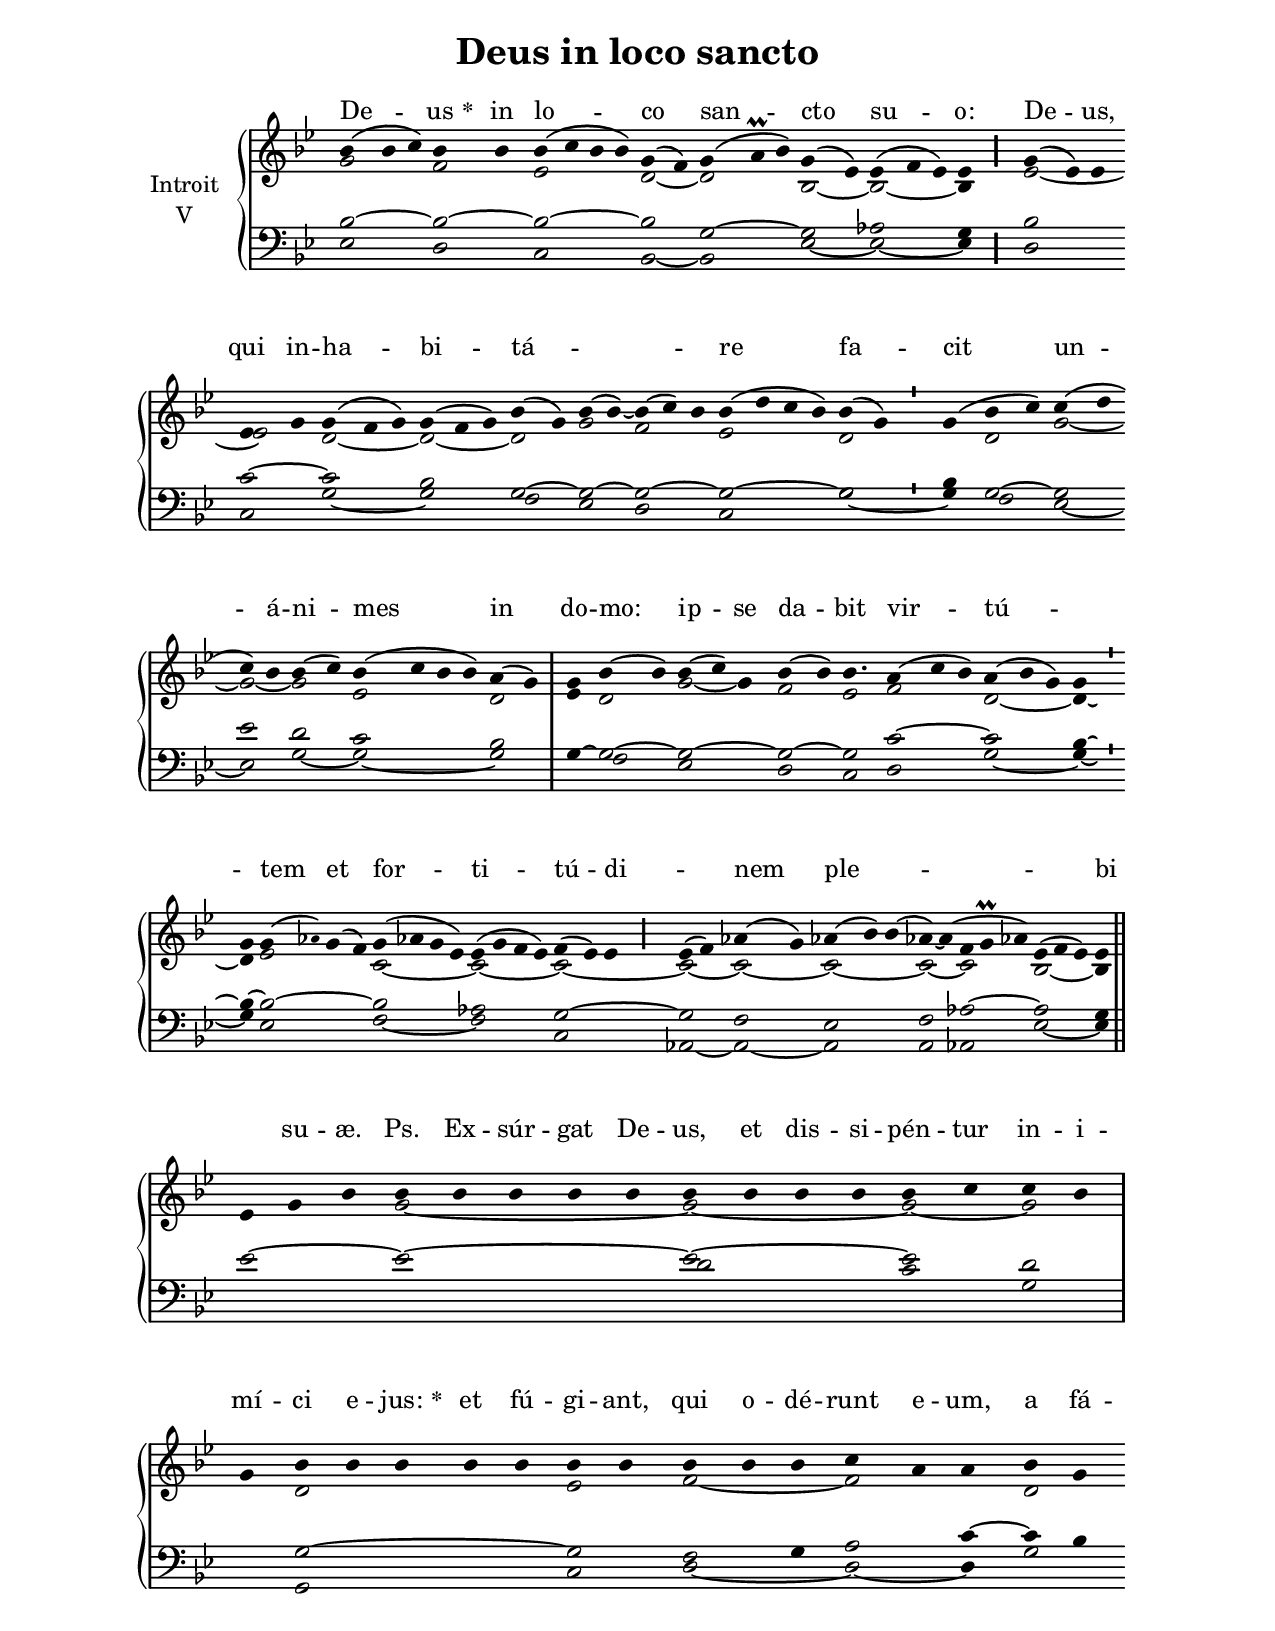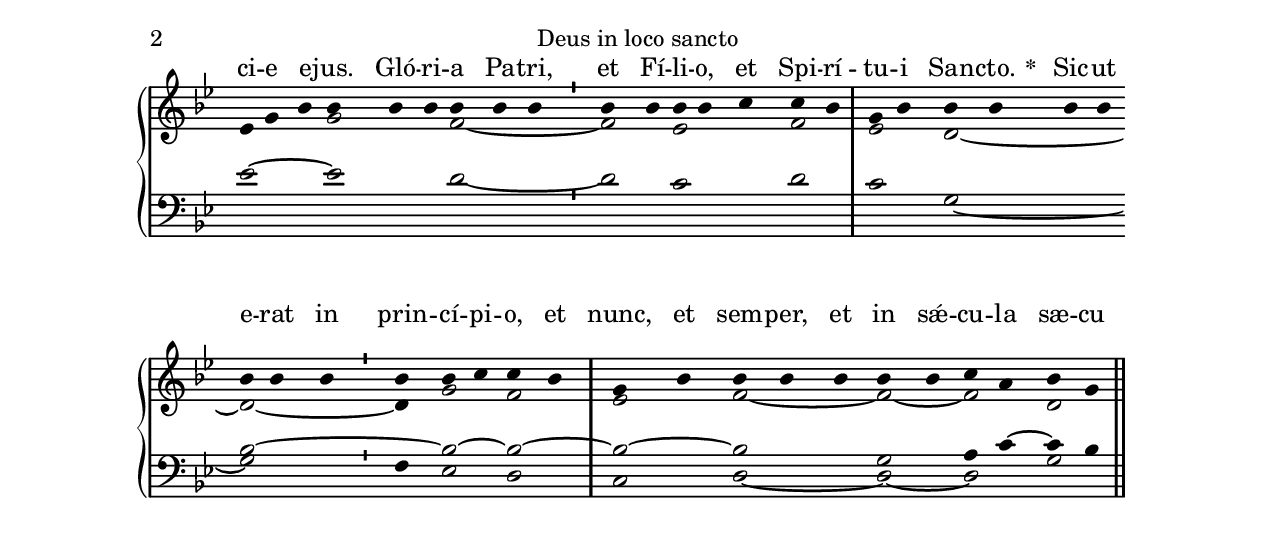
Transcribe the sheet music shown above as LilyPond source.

\version "2.18"
\include "gregorian.ly"
\include "noh2.ily"


%Page reference: page ii.182
%(volume.page)

global = {
 \key g \minor
 \cadenzaOn 
}

\header {
  title = \markup \center-column {"Deus in loco sancto" \vspace #1 }
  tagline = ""
  composer = ""
}

\paper {
 #(include-special-characters)
  oddHeaderMarkup = \markup \fill-line {
    \line {}
    \center-column {
      \on-the-fly #first-page     " "
      \on-the-fly #not-first-page "Deus in loco sancto"
    }
    \line { \on-the-fly #print-page-number-check-first \fromproperty #'page:page-number-string }
  }
  evenHeaderMarkup = \markup \fill-line {
    \line { \on-the-fly #print-page-number-check-first \fromproperty #'page:page-number-string }
    \center-column { "Deus in loco sancto" }
    \line {}
  }
}

chantText = \lyricmode {
De -- us 
\set stanza = " * " in lo -- co san -- cto su -- o: 
De -- us, qui in -- ha -- bi -- tá -- _ _ re fa -- cit un -- á -- ni -- mes in do -- mo: 
ip -- se da -- bit vir -- tú -- _ _ tem et for -- ti -- tú -- di -- _ nem 
ple -- _ _ bi _ su -- æ. Ps. 
Ex -- súr -- gat De -- us, et dis -- si -- pén -- tur in -- i -- mí -- ci e -- jus: 
\set stanza = " * " 
et fú -- gi -- ant, qui o -- dé -- runt e -- um, a fá -- ci -- e e -- jus. 
Gló -- ri -- a Pa -- tri, et Fí -- li -- o, et Spi -- rí -- tu -- i San -- cto. 
\set stanza = " * " 
Sic -- ut e -- rat in prin -- cí -- pi -- o, et nunc, et sem -- per, 
et in sǽ -- cu -- la sæ -- cu -- ló -- rum. A -- men. }

chantMusic = {
\tieDown   bes'4 ( bes'4 c''4) bes'4  bes'4 bes'4 ( c''4 bes'4 bes'4) g'4 ( f'4) g'4 ( a'\prall bes'4) g'4 ( ees'4) ees'4 ( f'4 ees'4) ees'4 \divisioMaior
 g'4 ( ees'4) ees'4 \forceBreak
 ees'4 g'4 g'4 ( f'4 g'4) g'4 ( f'4 g'4) bes'4 ( g'4) bes'4 ( bes'4) ~ bes'4 ( c''4) bes'4 bes'4 ( d''4 c''4 bes'4) bes'4 ( g'4) \divisioMinima
 g'4 ( bes'4 c''4) c''4 ( d''4 \forceBreak
) c''4 bes'4 bes'4 ( c''4) bes'4 ( c''4 bes'4 bes'4) a'4 ( g'4) \divisioMaxima
 g'4 bes'4 ( bes'4) bes'4 ( c''4) g'4 bes'4 ( bes'4) bes'4. a'4 ( c''4 bes'4) a'4 ( bes'4 g'4) g'4 \divisioMinima \forceBreak

 g'4  g'4 ( \once \tweak #'font-size #-4 aes' ) g'4 ( f'4) g'4 ( aes'4 g'4 ees'4) ees'4 ( g'4 f'4 ees'4) f'4 ( ees'4) ees'4 \divisioMaior
  ees'4 ( f'4) aes'4 ( g'4) aes'4 ( bes'4) bes'4 ( aes'4) ~ aes'4 ( f'4 g'\prall aes'4) ees'4 ( f'4 ees'4) ees'4 \finalis \forceBreak

 ees'4 g'4 bes'4 bes'4 bes'4 bes'4 bes'4 bes'4 bes'4 bes'4 bes'4 bes'4 bes'4 c''4 c''4 bes'4 \divisioMaxima \forceBreak

 g'4 bes'4 bes'4 bes'4 bes'4 bes'4 bes'4 bes'4 bes'4 bes'4 bes'4 c''4 a'4 a'4 bes'4 g'4 \finalis \forceBreak

  ees'4 g'4 bes'4 bes'4 bes'4 bes'4 bes'4 bes'4 bes'4 \divisioMinima
 bes'4 bes'4 bes'4 bes'4 c''4 c''4 bes'4 \divisioMaxima
 g'4 bes'4 bes'4 bes'4 bes'4 bes'4 \forceBreak
 bes'4 bes'4 bes'4 \divisioMinima
 bes'4 bes'4 c''4 c''4 bes'4 \divisioMaxima
 g'4 bes'4 bes'4 bes'4 bes'4 bes'4 bes'4 c''4 a'4 bes'4 g'4 \finalis

}

altoMusic = {
g'2*3/2 f'2 ees'2*4/2 d'2 ~ d'2*3/2 bes2 ~ bes2*3/2 ~ bes4 \divisioMaior
ees'2*3/2 ~ ees'2 d'2*3/2 ~ d'2*3/2 ~ d'2 g'2 f'2*3/2 ees'2*4/2 d'2 \divisioMinima
r4 d'2 g'2 ~ g'2 ~ g'2 ees'2*4/2 d'2 \divisioMaxima
ees'4 d'2 g'2 ~ g'4 f'2 ees'2*3/4 f'2*3/2 d'2*3/2 ~ d'4 ~ \divisioMinima
d'4 ees'2*4/2 c'2*4/2 ~ c'2*4/2 ~ c'2*3/2 ~ c'2 ~ c'2 ~ c'2*3/2 ~ c'2 ~ c'2*3/2 bes2*3/2 ~ bes4 \finalis
r2*3/2 g'2*5/2 ~ g'2*4/2 ~ g'2 ~ g'2 \divisioMaxima
r4 d'2*5/2 ees'2 f'2*3/2 ~ f'2*3/2 d'2 r2*3/2 g'2*3/2 f'2*3/2 ~ \divisioMinima
f'2 ees'2*3/2 f'2 \divisioMaxima
ees'2 d'2*4/2 ~ d'2*3/2 ~ \divisioMinima
d'4 g'2 f'2 \divisioMaxima
ees'2 f'2*3/2 ~ f'2 ~ f'2 d'2 \finalis
}

tenorMusic = {
bes2*3/2 ~ bes2 ~ bes2*4/2 ~ bes2 g2*3/2 ~ g2 aes2*3/2 g4 \divisioMaior
bes2*3/2 c'2 ~ c'2*3/2 bes2*3/2 g2 ~ g2 ~ g2*3/2 ~ g2*4/2 ~ g2 \divisioMinima
bes4 g2 ~ g2 ees'2 d'2 c'2*4/2 bes2 \divisioMaxima
g4 ~ g2 ~ g2*3/2 ~ g2 ~ g2*3/4 c'2*3/2 ~ c'2*3/2 bes4 ~ \divisioMinima
bes4 ~ bes2*4/2 ~ bes2*4/2 aes2*4/2 g2*3/2 ~ g2 f2 ees2*3/2 f2 aes2*3/2 ~ aes2*3/2 g4 \finalis
ees'2*3/2 ~ ees'2*5/2 ~ ees'2*4/2 ~ ees'2 d'2 \divisioMaxima
r4 g2*5/2 ~ g2 f2 g4 a2 c'4 ~ c'4 bes4 ees'2*3/2 ~ ees'2*3/2 r2*3/2 \divisioMinima
r2*7/2 \divisioMaxima
r2*6/2 bes2*4/2 ~ bes2 ~ bes2 ~ \divisioMaxima
bes2 ~ bes2*3/2 g2 a4 c'4 ~ c'4 bes4 \finalis
}

bassMusic = {
ees2*3/2 d2 c2*4/2 bes,2 ~ bes,2*3/2 ees2 ~ ees2*3/2 ~ ees4 \divisioMaior
d2*3/2 c2 g2*3/2 ~ g2*3/2 f2 ees2 d2*3/2 c2*4/2 g2 ~ \divisioMinima
g4 f2 ees2 ~ ees2 g2 ~ g2*4/2 ~ g2 \divisioMaxima
r4 f2 ees2*3/2 d2 c2*3/4 d2*3/2 g2*3/2 ~ g4 ~ \divisioMinima
g4 ees2*4/2 f2*4/2 ~ f2*4/2 c2*3/2 aes,2 ~ aes,2 ~ aes,2*3/2 a,2 aes,2*3/2 ees2*3/2 ~ ees4 \finalis
r2*8/2 d'2*4/2 c'2 g2 \divisioMaxima
r4 g,2*5/2 c2 d2*3/2 ~ d2 ~ d4 g2 r2*6/2 d'2*3/2 ~ \divisioMinima
d'2 c'2*3/2 d'2 \divisioMaxima
c'2 g2*4/2 ~ g2*3/2 \divisioMinima
f4 ees2 d2 \divisioMaxima
c2 d2*3/2 ~ d2 ~ d2 g2 \finalis
}

voiceLines = {
\voiceLineStyle


}

\score{
  <<
    \new GrandStaff <<
      \set GrandStaff.autoBeaming = ##f
      \set GrandStaff.instrumentName = \markup \center-column {
        "Introit"
        "V"
      }
      \new Staff = up <<
        \new Voice = "chant" {
          \voiceOne \global \chantMusic
        }
        \new Voice {
          \voiceTwo \global \altoMusic
        }
      >>

      \new Staff = down <<
        \clef bass
        \new Voice {
          \voiceOne \global \tenorMusic
        }
        \new Voice {
          \voiceTwo \global \bassMusic
        }
	\new Voice {
        \voiceThree \global \voiceLines
        }
      >>
    >>
    \new Lyrics \lyricsto chant {
      \chantText
    }
  >>
  \layout{
  }
  \midi{
    \tempo 4 = 125
  }
}
